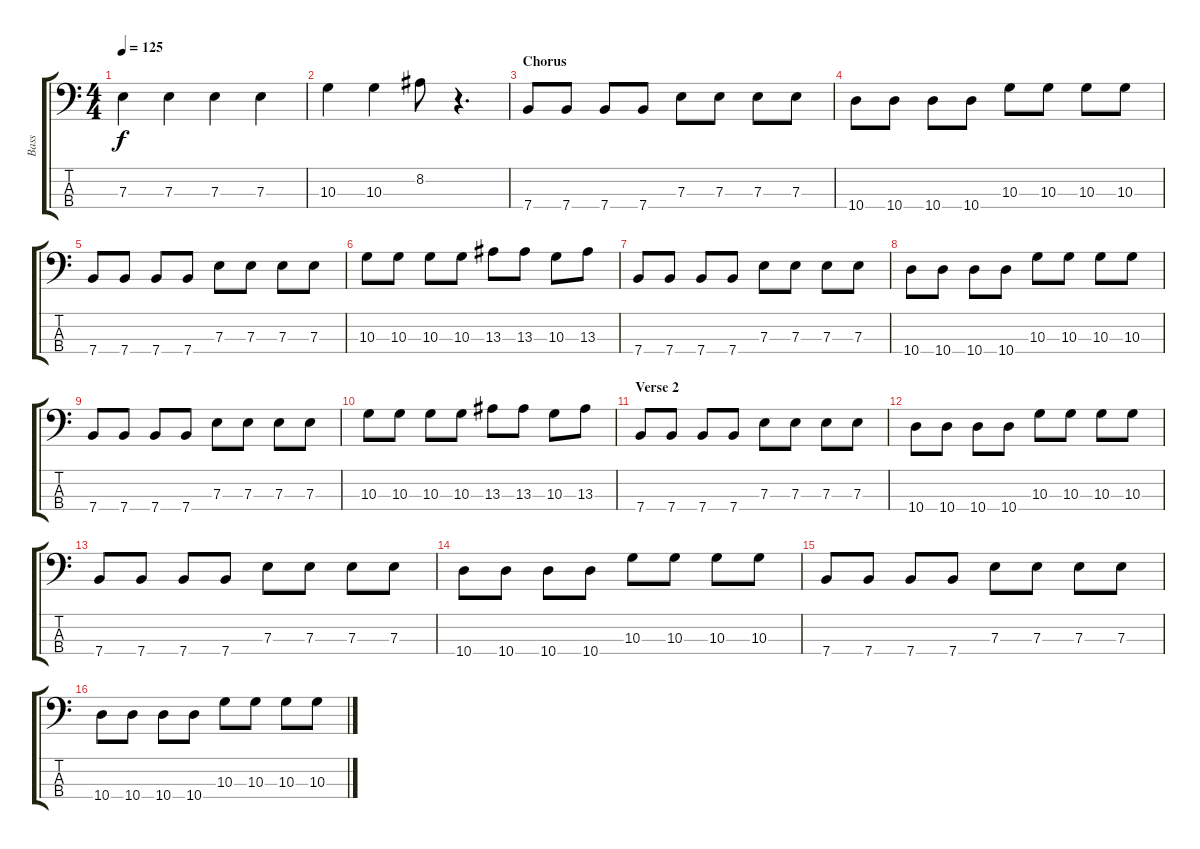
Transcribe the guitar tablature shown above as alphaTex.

\track ("Bass" "Bass") {instrument electricbassfinger}
\staff {score tabs}
\tuning (G2 D2 A1 E1) {hide}
\ts (4 4)
\tempo 125
\clef f4
\ks c
7.3.4{dy f} 7.3.4 7.3.4 7.3.4 |
10.3.4 10.3.4 8.2.8 r.4{d} |
\section ("" "Chorus")
7.4.8 7.4.8 7.4.8 7.4.8 7.3.8 7.3.8 7.3.8 7.3.8 |
10.4.8 10.4.8 10.4.8 10.4.8 10.3.8 10.3.8 10.3.8 10.3.8 |
7.4.8 7.4.8 7.4.8 7.4.8 7.3.8 7.3.8 7.3.8 7.3.8 |
10.3.8 10.3.8 10.3.8 10.3.8 13.3.8 13.3.8 10.3.8 13.3.8 |
7.4.8 7.4.8 7.4.8 7.4.8 7.3.8 7.3.8 7.3.8 7.3.8 |
10.4.8 10.4.8 10.4.8 10.4.8 10.3.8 10.3.8 10.3.8 10.3.8 |
7.4.8 7.4.8 7.4.8 7.4.8 7.3.8 7.3.8 7.3.8 7.3.8 |
10.3.8 10.3.8 10.3.8 10.3.8 13.3.8 13.3.8 10.3.8 13.3.8 |
\section ("" "Verse 2")
7.4.8 7.4.8 7.4.8 7.4.8 7.3.8 7.3.8 7.3.8 7.3.8 |
10.4.8 10.4.8 10.4.8 10.4.8 10.3.8 10.3.8 10.3.8 10.3.8 |
7.4.8 7.4.8 7.4.8 7.4.8 7.3.8 7.3.8 7.3.8 7.3.8 |
10.4.8 10.4.8 10.4.8 10.4.8 10.3.8 10.3.8 10.3.8 10.3.8 |
7.4.8 7.4.8 7.4.8 7.4.8 7.3.8 7.3.8 7.3.8 7.3.8 |
10.4.8 10.4.8 10.4.8 10.4.8 10.3.8 10.3.8 10.3.8 10.3.8
